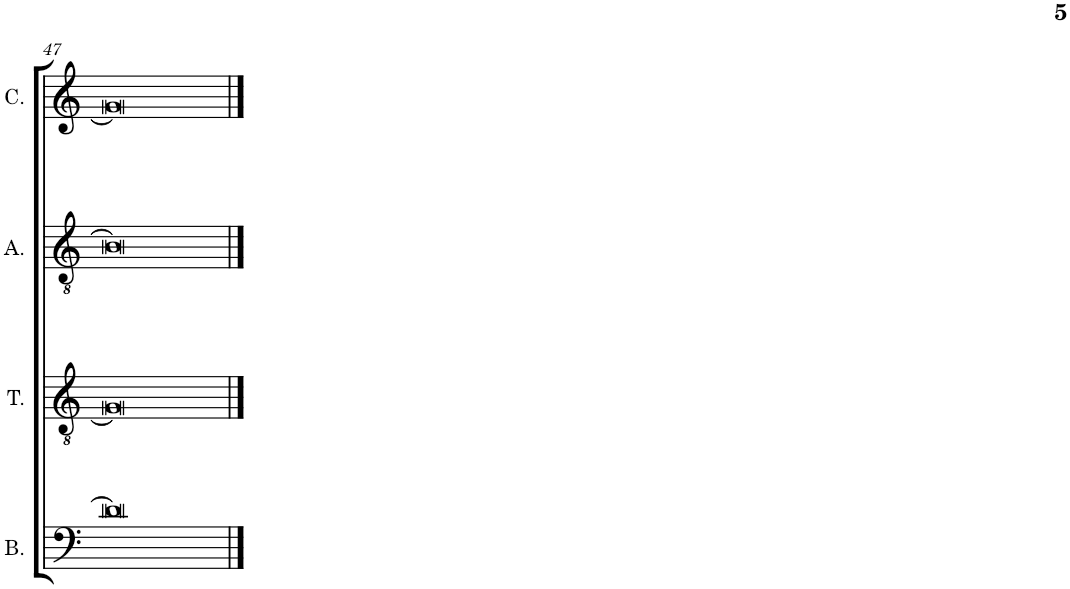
**kern	**kern	**kern	**kern
*part4	*part3	*part2	*part1
*staff4	*staff3	*staff2	*staff1
*I"Bassus	*I"Tenor	*I"Altus	*I"Cantus
*I'B.	*I'T.	*I'A.	*I'C.
!!LO:PB:g=z
*clefF4	*clefGv2	*clefGv2	*clefG2
*k[]	*k[]	*k[]	*k[]
*M2/1	*M2/1	*M2/1	*M2/1
=47	=47	=47	=47
0d]	0G]	0B]	0g]
==	==	==	==
*-	*-	*-	*-
